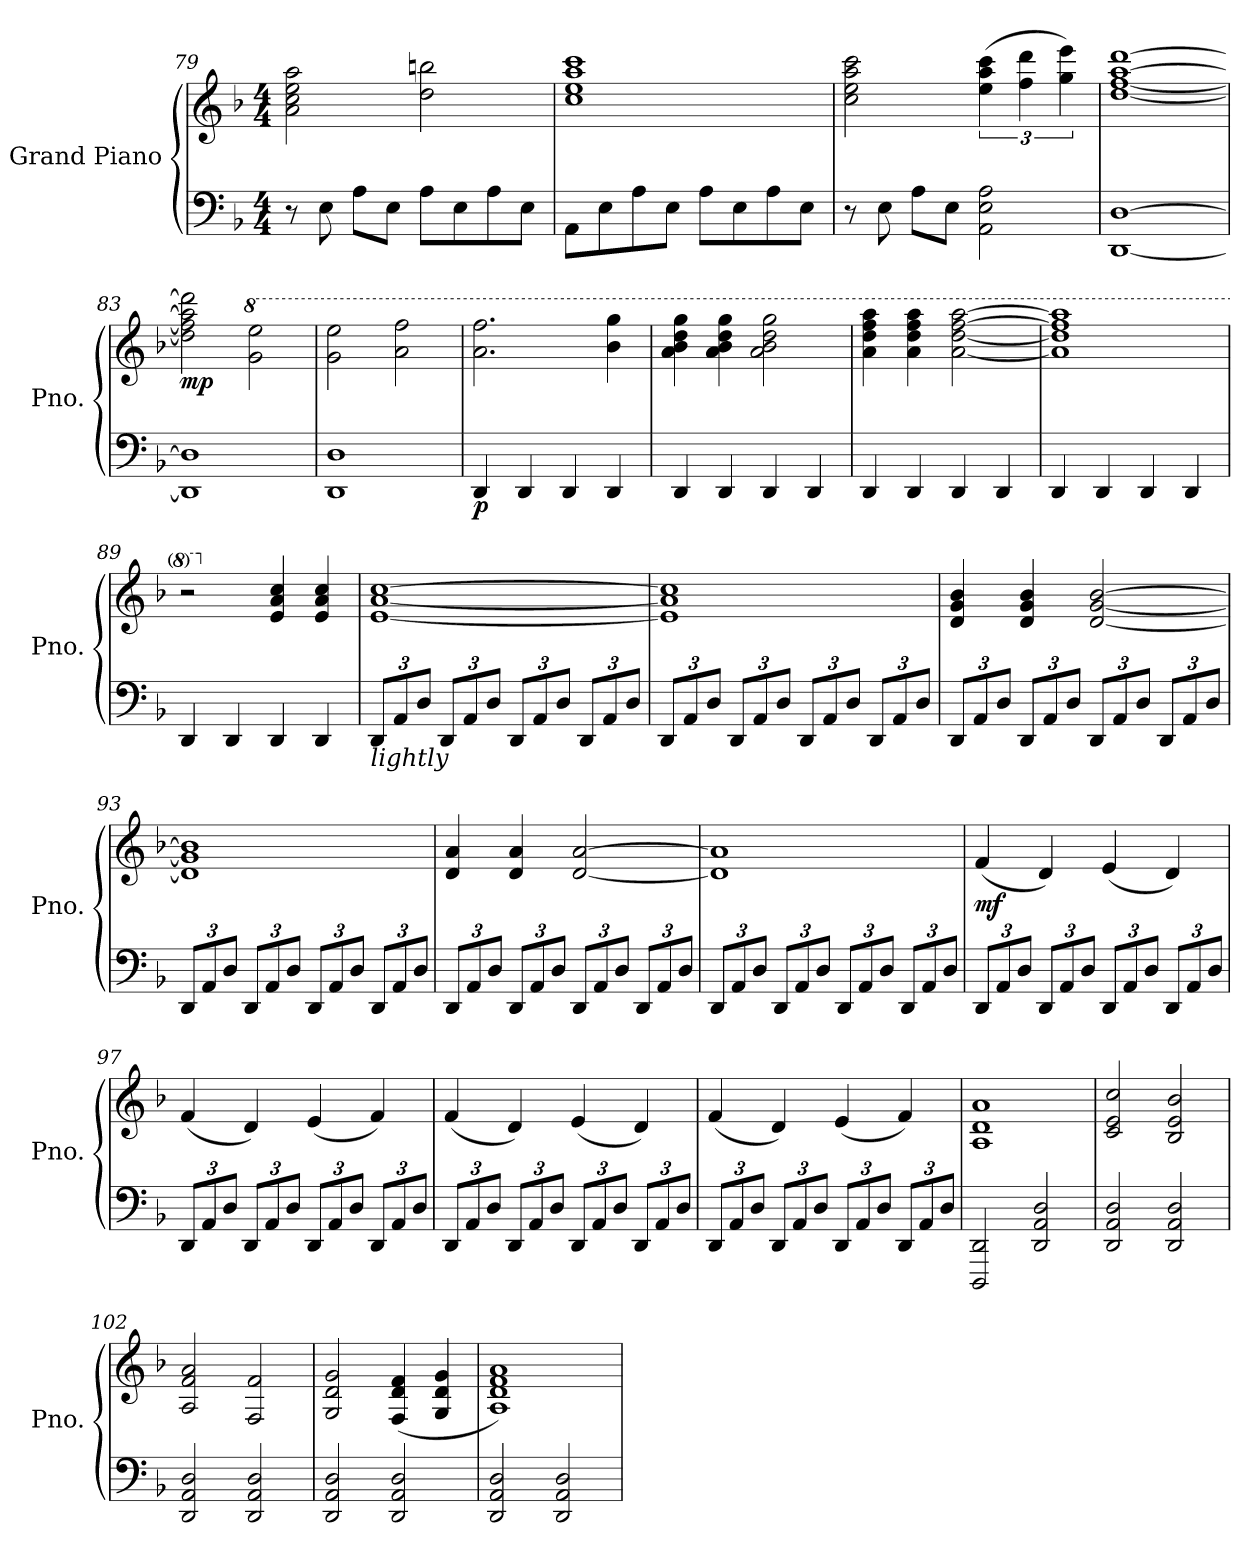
**kern	**kern	**dynam
*part1	*part1	*part1
*staff2	*staff1	*staff1/2
*I"Grand Piano	*	*
*I'Pno.	*	*
!!LO:PB:g=z
*clefF4	*clefG2	*
*k[b-]	*k[b-]	*
*M4/4	*M4/4	*
=79	=79	=79
8r	2a\ 2cc\ 2ee\ 2aa\	.
8E\	.	.
8A\L	.	.
8E\J	.	.
8A\L	2dd\ 2bbn\	.
8E\	.	.
8A\	.	.
8E\J	.	.
=80	=80	=80
8AA\L	1cc 1ee 1aa 1ccc	.
8E\	.	.
8A\	.	.
8E\J	.	.
8A\L	.	.
8E\	.	.
8A\	.	.
8E\J	.	.
=81	=81	=81
8r	2cc\ 2ee\ 2aa\ 2ccc\	.
8E\	.	.
8A\L	.	.
8E\J	.	.
2AA\ 2E\ 2A\	(6ee\ 6aa\ 6ccc\	.
.	6ff\ 6ddd\	.
.	6gg\ 6eee\)	.
=82	=82	=82
[1DD [1D	[1dd [1ff [1aa [1ddd	.
=83	=83	=83
!	!	!LO:DY:b
1DD] 1D]	2dd\] 2ff\] 2aa\] 2ddd\]	mp
*	*8va	*
.	2gg\ 2eee\	.
=84	=84	=84
1DD 1D	2gg\ 2eee\	.
.	2aa\ 2fff\	.
!!LO:LB:g=z
=85	=85	=85
!	!	!LO:DY:b=2
4DD/	2.aa\ 2.fff\	p
4DD/	.	.
4DD/	.	.
4DD/	4bb-\ 4ggg\	.
=86	=86	=86
4DD/	4aa\ 4bb-\ 4ddd\ 4ggg\	.
4DD/	4aa\ 4bb-\ 4ddd\ 4ggg\	.
4DD/	2aa\ 2bb-\ 2ddd\ 2ggg\	.
4DD/	.	.
=87	=87	=87
4DD/	4aa\ 4ddd\ 4fff\ 4aaa\	.
4DD/	4aa\ 4ddd\ 4fff\ 4aaa\	.
4DD/	[2aa\ [2ddd\ [2fff\ [2aaa\	.
4DD/	.	.
=88	=88	=88
4DD/	1aa] 1ddd] 1fff] 1aaa]	.
4DD/	.	.
4DD/	.	.
4DD/	.	.
=89	=89	=89
4DD/	2r	.
4DD/	.	.
*	*X8va	*
4DD/	4e/ 4a/ 4cc/	.
4DD/	4e/ 4a/ 4cc/	.
=90	=90	=90
*Xbrackettup	*	*
!LO:TX:b:i:t=lightly	!	!
12DD/L	[1e [1a [1cc	.
12AA/	.	.
12D/J	.	.
12DD/L	.	.
12AA/	.	.
12D/J	.	.
12DD/L	.	.
12AA/	.	.
12D/J	.	.
12DD/L	.	.
12AA/	.	.
12D/J	.	.
!!LO:LB:g=z
=91	=91	=91
12DD/L	1e] 1a] 1cc]	.
12AA/	.	.
12D/J	.	.
12DD/L	.	.
12AA/	.	.
12D/J	.	.
12DD/L	.	.
12AA/	.	.
12D/J	.	.
12DD/L	.	.
12AA/	.	.
12D/J	.	.
=92	=92	=92
12DD/L	4d/ 4g/ 4b-/	.
12AA/	.	.
12D/J	.	.
12DD/L	4d/ 4g/ 4b-/	.
12AA/	.	.
12D/J	.	.
12DD/L	[2d/ [2g/ [2b-/	.
12AA/	.	.
12D/J	.	.
12DD/L	.	.
12AA/	.	.
12D/J	.	.
=93	=93	=93
12DD/L	1d] 1g] 1b-]	.
12AA/	.	.
12D/J	.	.
12DD/L	.	.
12AA/	.	.
12D/J	.	.
12DD/L	.	.
12AA/	.	.
12D/J	.	.
12DD/L	.	.
12AA/	.	.
12D/J	.	.
=94	=94	=94
12DD/L	4d/ 4a/	.
12AA/	.	.
12D/J	.	.
12DD/L	4d/ 4a/	.
12AA/	.	.
12D/J	.	.
12DD/L	[2d/ [2a/	.
12AA/	.	.
12D/J	.	.
12DD/L	.	.
12AA/	.	.
12D/J	.	.
!!LO:LB:g=z
=95	=95	=95
12DD/L	1d] 1a]	.
12AA/	.	.
12D/J	.	.
12DD/L	.	.
12AA/	.	.
12D/J	.	.
12DD/L	.	.
12AA/	.	.
12D/J	.	.
12DD/L	.	.
12AA/	.	.
12D/J	.	.
=96	=96	=96
!	!	!LO:DY:b
12DD/L	(4f/	mf
12AA/	.	.
12D/J	.	.
12DD/L	4d/)	.
12AA/	.	.
12D/J	.	.
12DD/L	(4e/	.
12AA/	.	.
12D/J	.	.
12DD/L	4d/)	.
12AA/	.	.
12D/J	.	.
=97	=97	=97
12DD/L	(4f/	.
12AA/	.	.
12D/J	.	.
12DD/L	4d/)	.
12AA/	.	.
12D/J	.	.
12DD/L	(4e/	.
12AA/	.	.
12D/J	.	.
12DD/L	4f/)	.
12AA/	.	.
12D/J	.	.
=98	=98	=98
12DD/L	(4f/	.
12AA/	.	.
12D/J	.	.
12DD/L	4d/)	.
12AA/	.	.
12D/J	.	.
12DD/L	(4e/	.
12AA/	.	.
12D/J	.	.
12DD/L	4d/)	.
12AA/	.	.
12D/J	.	.
!!LO:LB:g=z
=99	=99	=99
12DD/L	(4f/	.
12AA/	.	.
12D/J	.	.
12DD/L	4d/)	.
12AA/	.	.
12D/J	.	.
12DD/L	(4e/	.
12AA/	.	.
12D/J	.	.
12DD/L	4f/)	.
12AA/	.	.
12D/J	.	.
=100	=100	=100
2DDD/ 2DD/	1A 1d 1a	.
2DD/ 2AA/ 2D/	.	.
=101	=101	=101
2DD/ 2AA/ 2D/	2c/ 2e/ 2cc/	.
2DD/ 2AA/ 2D/	2B-/ 2e/ 2b-/	.
=102	=102	=102
2DD/ 2AA/ 2D/	2A/ 2f/ 2a/	.
2DD/ 2AA/ 2D/	2F/ 2f/	.
=103	=103	=103
2DD/ 2AA/ 2D/	2G/ 2d/ 2g/	.
2DD/ 2AA/ 2D/	(4F/ 4d/ 4f/	.
.	4G/ 4d/ 4g/	.
=104	=104	=104
2DD/ 2AA/ 2D/	1A 1d 1f 1a)	.
2DD/ 2AA/ 2D/	.	.
=	=	=
*-	*-	*-
